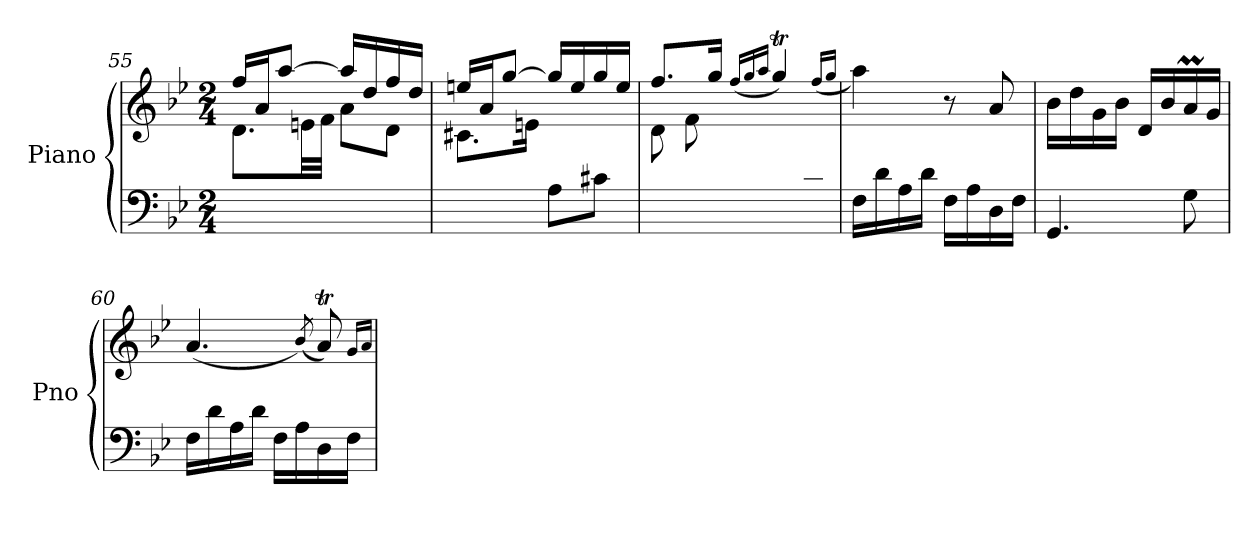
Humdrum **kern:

**kern	**kern
*part1	*part1
*staff2	*staff1
*I"Piano	*
*I'Pno	*
*clefF4	*clefG2
*k[b-e-]	*k[b-e-]
*M2/4	*M2/4
=55	=55
*	*^
2ryy	16ff/LL	8.d\L
.	16a/J	.
.	[8aa/J	.
.	.	32en\LL
.	.	32f\JJJ
.	16aa/LL]	8a\L
.	16dd/	.
.	16ff/	8d\J
.	16dd/JJ	.
=56	=56	=56
4ryy	16een/LL	8.c#X\L
.	16a/J	.
.	[8gg/J	.
.	.	16en\Jk
8A\L	16gg/LL]	4ryy
.	16ee/	.
8c#X\J	16gg/	.
.	16ee/JJ	.
!!LO:LB:g=z	!!
=57	=57	=57
4ryy	8.ff/L	8d\L
.	.	8f\
.	16gg/Jk	.
.	(<16qff/LL	.
.	16qgg/	.
.	16qaa/JJ	.
8B-\	4ggT/)	4ryy
8d\J	.	.
*	*v	*v
.	(<16qff/LL
.	16qgg/JJ
=58	=58
16F\LL	4aa\)
16d\	.
16A\	.
16d\JJ	.
16F\LL	8r
16A\	.
16D\	8a/
16F\JJ	.
=59	=59
4.GG/	16b-\LL
.	16dd\
.	16g\
.	16b-\JJ
.	16d/LL
.	16b-/
8G\	16am/
.	16g/JJ
=60	=60
16F\LL	(>4.a/
16d\	.
16A\	.
16d\JJ	.
16F\LL	.
16A\	.
.	(<8qb-/)
16D\	8at/)
16F\JJ	.
.	16qg/LL
.	16qa/JJ
=	=
*-	*-
